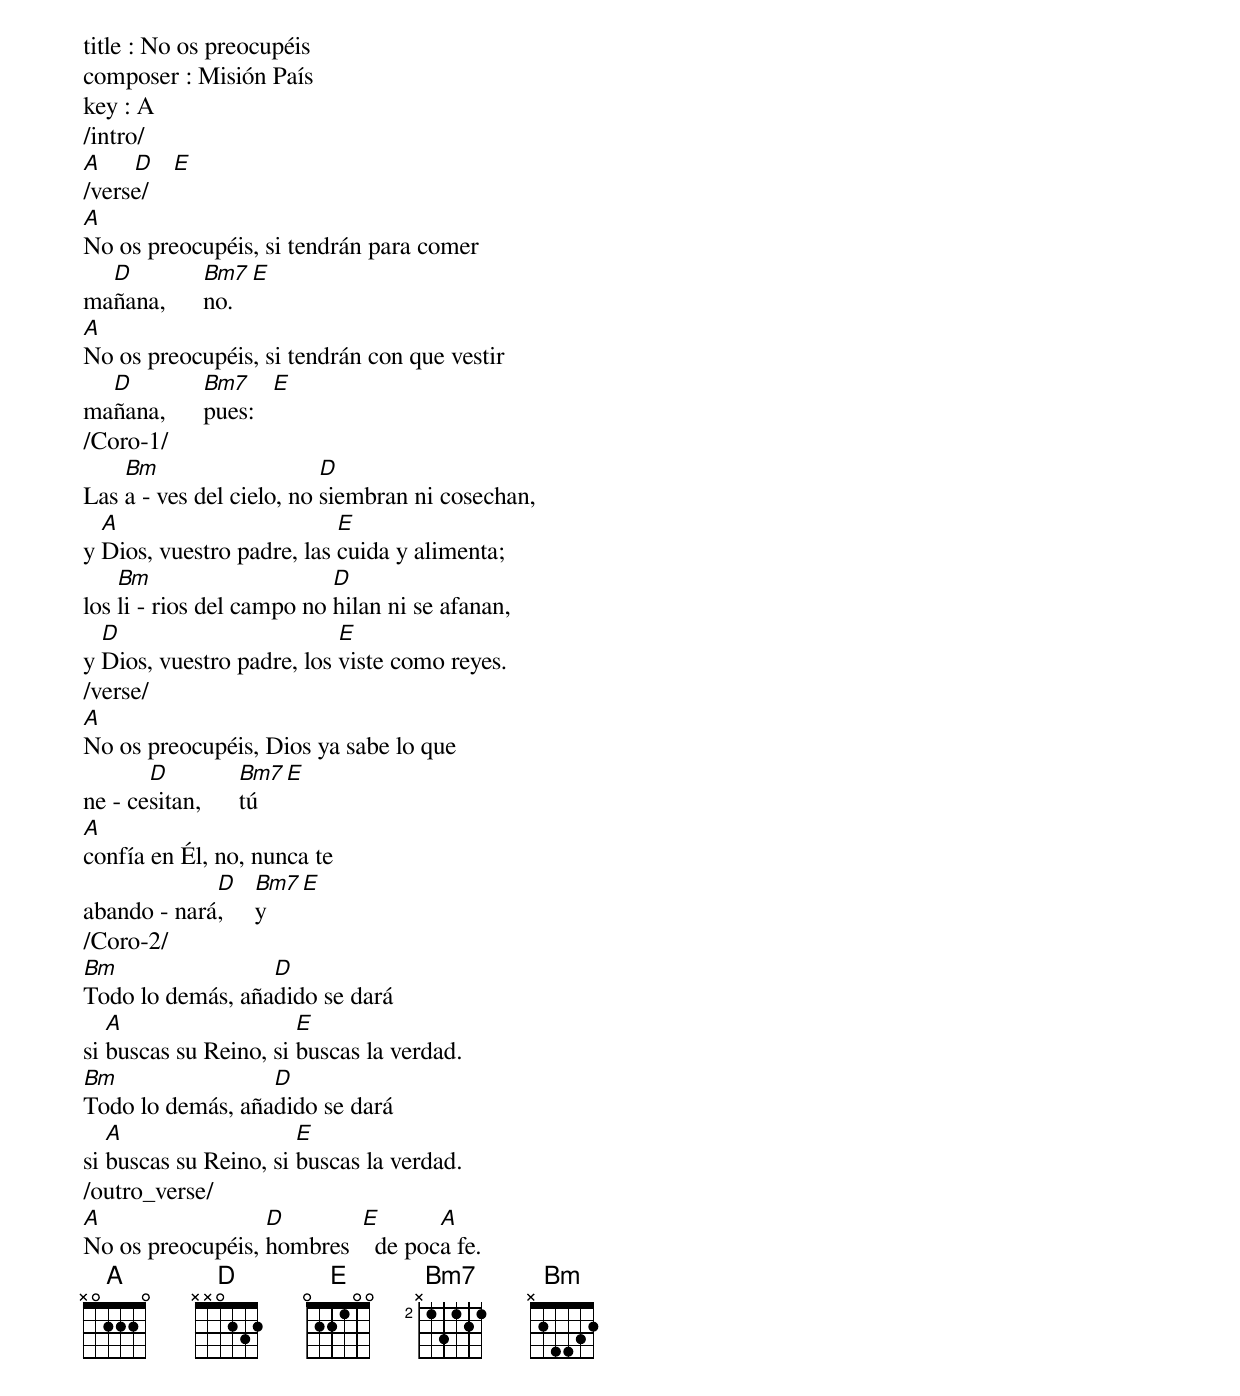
title : No os preocupéis
composer : Misión País
key : A
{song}
/intro/
[A]     [D]   [E]
/verse/
[A]No os preocupéis, si tendrán para comer
ma[D]ñana,      [Bm7]no.   [E]
[A]No os preocupéis, si tendrán con que vestir
ma[D]ñana,      [Bm7]pues:   [E]
/Coro-1/
Las [Bm]a - ves del cielo, no [D]siembran ni cosechan,
y [A]Dios, vuestro padre, las [E]cuida y alimenta;
los [Bm]li - rios del campo no [D]hilan ni se afanan,
y [D]Dios, vuestro padre, los [E]viste como reyes.
/verse/
[A]No os preocupéis, Dios ya sabe lo que
ne - ce[D]sitan,      [Bm7]tú   [E]
[A]confía en Él, no, nunca te
abando - nará[D],     [Bm7]y    [E]
/Coro-2/
[Bm]Todo lo demás, aña[D]dido se dará
si [A]buscas su Reino, si [E]buscas la verdad.
[Bm]Todo lo demás, aña[D]dido se dará
si [A]buscas su Reino, si [E]buscas la verdad.
/outro_verse/
[A]No os preocupéis, [D]hombres  [E]  de poc[A]a fe.
